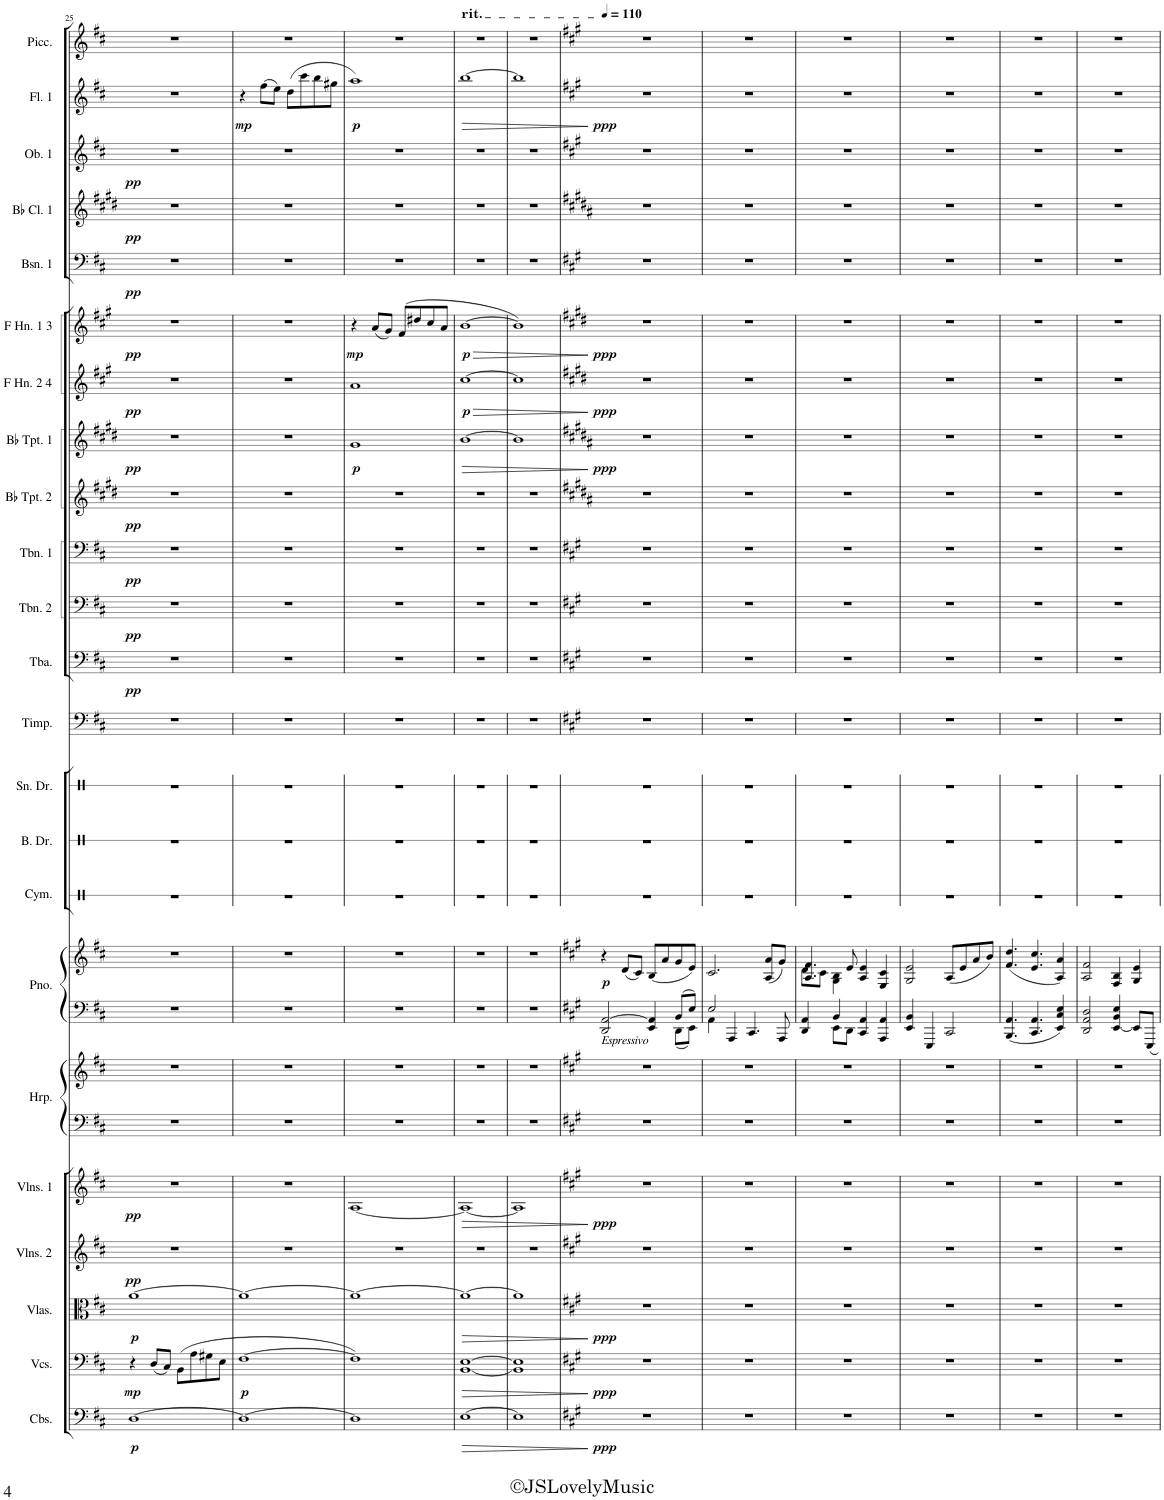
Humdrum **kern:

**kern	**dynam	**kern	**dynam	**kern	**dynam	**kern	**dynam	**kern	**dynam	**kern	**kern	**kern	**kern	**dynam	**kern	**kern	**kern	**kern	**kern	**dynam	**kern	**dynam	**kern	**dynam	**kern	**dynam	**kern	**dynam	**kern	**dynam	**kern	**dynam	**kern	**dynam	**kern	**dynam	**kern	**dynam	**kern	**dynam	**kern
*part23	*part23	*part22	*part22	*part21	*part21	*part20	*part20	*part19	*part19	*part18	*part18	*part17	*part17	*part17	*part16	*part15	*part14	*part13	*part12	*part12	*part11	*part11	*part10	*part10	*part9	*part9	*part8	*part8	*part7	*part7	*part6	*part6	*part5	*part5	*part4	*part4	*part3	*part3	*part2	*part2	*part1
*staff25	*staff25	*staff24	*staff24	*staff23	*staff23	*staff22	*staff22	*staff21	*staff21	*staff20	*staff19	*staff18	*staff17	*staff17/18	*staff16	*staff15	*staff14	*staff13	*staff12	*staff12	*staff11	*staff11	*staff10	*staff10	*staff9	*staff9	*staff8	*staff8	*staff7	*staff7	*staff6	*staff6	*staff5	*staff5	*staff4	*staff4	*staff3	*staff3	*staff2	*staff2	*staff1
*I"Contrabasses	*	*I"Violoncellos	*	*I"Violas	*	*I"Violins 2	*	*I"Violins 1	*	*I"Harp	*	*I"Piano	*	*	*I"Cymbal	*I"Bass Drum	*I"Snare Drum	*I"Timpani	*I"Tuba	*	*I"Trombone 2	*	*I"Trombone 1	*	*I"Bb Trumpet 2	*	*I"Bb Trumpet 1	*	*I"F Horn 2 &amp; 4	*	*I"F Horn 1 &amp; 3	*	*I"Bassoon 1	*	*I"Bb Clarinet 1	*	*I"Oboe 1	*	*I"Flute 1	*	*I"Piccolo
*I'Cbs.	*	*I'Vcs.	*	*I'Vlas.	*	*I'Vlns. 2	*	*I'Vlns. 1	*	*I'Hrp.	*	*I'Pno.	*	*	*I'Cym.	*I'B. Dr.	*I'Sn. Dr.	*I'Timp.	*I'Tba.	*	*I'Tbn. 2	*	*I'Tbn. 1	*	*I'Bb Tpt. 2	*	*I'Bb Tpt. 1	*	*I'F Hn. 2 4	*	*I'F Hn. 1 3	*	*I'Bsn. 1	*	*I'Bb Cl. 1	*	*I'Ob. 1	*	*I'Fl. 1	*	*I'Picc.
!!LO:PB:g=z
*clefF4	*	*clefF4	*	*clefC3	*	*clefG2	*	*clefG2	*	*clefF4	*clefG2	*clefF4	*clefG2	*	*clefX	*clefX	*clefX	*clefF4	*clefF4	*	*clefF4	*	*clefF4	*	*clefG2	*	*clefG2	*	*clefG2	*	*clefG2	*	*clefF4	*	*clefG2	*	*clefG2	*	*clefG2	*	*clefG2
*Trd7c12	*	*	*	*	*	*	*	*	*	*	*	*	*	*	*	*	*	*	*	*	*	*	*	*	*Trd1c2	*	*Trd1c2	*	*Trd4c7	*	*Trd4c7	*	*	*	*Trd1c2	*	*	*	*	*	*Trd-7c-12
*k[f#c#]	*	*k[f#c#]	*	*k[f#c#]	*	*k[f#c#]	*	*k[f#c#]	*	*k[f#c#]	*k[f#c#]	*k[f#c#]	*k[f#c#]	*	*k[]	*k[]	*k[]	*k[f#c#]	*k[f#c#]	*	*k[f#c#]	*	*k[f#c#]	*	*k[f#c#g#d#]	*	*k[f#c#g#d#]	*	*k[f#c#g#]	*	*k[f#c#g#]	*	*k[f#c#]	*	*k[f#c#g#d#]	*	*k[f#c#]	*	*k[f#c#]	*	*k[f#c#]
*M4/4	*	*M4/4	*	*M4/4	*	*M4/4	*	*M4/4	*	*M4/4	*M4/4	*M4/4	*M4/4	*	*M4/4	*M4/4	*M4/4	*M4/4	*M4/4	*	*M4/4	*	*M4/4	*	*M4/4	*	*M4/4	*	*M4/4	*	*M4/4	*	*M4/4	*	*M4/4	*	*M4/4	*	*M4/4	*	*M4/4
=25	=25	=25	=25	=25	=25	=25	=25	=25	=25	=25	=25	=25	=25	=25	=25	=25	=25	=25	=25	=25	=25	=25	=25	=25	=25	=25	=25	=25	=25	=25	=25	=25	=25	=25	=25	=25	=25	=25	=25	=25	=25
!	!LO:DY:b	!	!LO:DY:b	!	!LO:DY:b	!	!LO:DY:b	!	!LO:DY:b	!	!	!	!	!	!	!	!	!	!	!LO:DY:b	!	!LO:DY:b	!	!LO:DY:b	!	!LO:DY:b	!	!LO:DY:b	!	!LO:DY:b	!	!LO:DY:b	!	!LO:DY:b	!	!LO:DY:b	!	!LO:DY:b	!	!	!
[1D	p	4r	mp	[1a	p	1r	pp	1r	pp	1r	1r	1r	1r	.	1r	1r	1r	1r	1r	pp	1r	pp	1r	pp	1r	pp	1r	pp	1r	pp	1r	pp	1r	pp	1r	pp	1r	pp	1r	.	1r
.	.	(8D/L	.	.	.	.	.	.	.	.	.	.	.	.	.	.	.	.	.	.	.	.	.	.	.	.	.	.	.	.	.	.	.	.	.	.	.	.	.	.	.
.	.	8C#/J)	.	.	.	.	.	.	.	.	.	.	.	.	.	.	.	.	.	.	.	.	.	.	.	.	.	.	.	.	.	.	.	.	.	.	.	.	.	.	.
.	.	(8BB\L	.	.	.	.	.	.	.	.	.	.	.	.	.	.	.	.	.	.	.	.	.	.	.	.	.	.	.	.	.	.	.	.	.	.	.	.	.	.	.
.	.	8A\	.	.	.	.	.	.	.	.	.	.	.	.	.	.	.	.	.	.	.	.	.	.	.	.	.	.	.	.	.	.	.	.	.	.	.	.	.	.	.
.	.	8G#X\	.	.	.	.	.	.	.	.	.	.	.	.	.	.	.	.	.	.	.	.	.	.	.	.	.	.	.	.	.	.	.	.	.	.	.	.	.	.	.
.	.	8E\J	.	.	.	.	.	.	.	.	.	.	.	.	.	.	.	.	.	.	.	.	.	.	.	.	.	.	.	.	.	.	.	.	.	.	.	.	.	.	.
=26	=26	=26	=26	=26	=26	=26	=26	=26	=26	=26	=26	=26	=26	=26	=26	=26	=26	=26	=26	=26	=26	=26	=26	=26	=26	=26	=26	=26	=26	=26	=26	=26	=26	=26	=26	=26	=26	=26	=26	=26	=26
!	!	!	!LO:DY:b	!	!	!	!	!	!	!	!	!	!	!	!	!	!	!	!	!	!	!	!	!	!	!	!	!	!	!	!	!	!	!	!	!	!	!	!	!LO:DY:b	!
1D_	.	[1F#	p	1a_	.	1r	.	1r	.	1r	1r	1r	1r	.	1r	1r	1r	1r	1r	.	1r	.	1r	.	1r	.	1r	.	1r	.	1r	.	1r	.	1r	.	1r	.	4r	mp	1r
.	.	.	.	.	.	.	.	.	.	.	.	.	.	.	.	.	.	.	.	.	.	.	.	.	.	.	.	.	.	.	.	.	.	.	.	.	.	.	(8ff#\L	.	.
.	.	.	.	.	.	.	.	.	.	.	.	.	.	.	.	.	.	.	.	.	.	.	.	.	.	.	.	.	.	.	.	.	.	.	.	.	.	.	8ee\J)	.	.
.	.	.	.	.	.	.	.	.	.	.	.	.	.	.	.	.	.	.	.	.	.	.	.	.	.	.	.	.	.	.	.	.	.	.	.	.	.	.	(8dd\L	.	.
.	.	.	.	.	.	.	.	.	.	.	.	.	.	.	.	.	.	.	.	.	.	.	.	.	.	.	.	.	.	.	.	.	.	.	.	.	.	.	8ccc#\	.	.
.	.	.	.	.	.	.	.	.	.	.	.	.	.	.	.	.	.	.	.	.	.	.	.	.	.	.	.	.	.	.	.	.	.	.	.	.	.	.	8bb\	.	.
.	.	.	.	.	.	.	.	.	.	.	.	.	.	.	.	.	.	.	.	.	.	.	.	.	.	.	.	.	.	.	.	.	.	.	.	.	.	.	8gg#X\J	.	.
=27	=27	=27	=27	=27	=27	=27	=27	=27	=27	=27	=27	=27	=27	=27	=27	=27	=27	=27	=27	=27	=27	=27	=27	=27	=27	=27	=27	=27	=27	=27	=27	=27	=27	=27	=27	=27	=27	=27	=27	=27	=27
!	!	!	!	!	!	!	!	!	!	!	!	!	!	!	!	!	!	!	!	!	!	!	!	!	!	!	!	!LO:DY:b	!	!	!	!LO:DY:b	!	!	!	!	!	!	!	!LO:DY:b	!
1D]	.	1F#])	.	1a_	.	1r	.	[1A	.	1r	1r	1r	1r	.	1r	1r	1r	1r	1r	.	1r	.	1r	.	1r	.	1g#	p	1a	.	4r	mp	1r	.	1r	.	1r	.	1aa)	p	1r
.	.	.	.	.	.	.	.	.	.	.	.	.	.	.	.	.	.	.	.	.	.	.	.	.	.	.	.	.	.	.	(8a/L	.	.	.	.	.	.	.	.	.	.
.	.	.	.	.	.	.	.	.	.	.	.	.	.	.	.	.	.	.	.	.	.	.	.	.	.	.	.	.	.	.	8g#/J)	.	.	.	.	.	.	.	.	.	.
.	.	.	.	.	.	.	.	.	.	.	.	.	.	.	.	.	.	.	.	.	.	.	.	.	.	.	.	.	.	.	(8f#/L	.	.	.	.	.	.	.	.	.	.
.	.	.	.	.	.	.	.	.	.	.	.	.	.	.	.	.	.	.	.	.	.	.	.	.	.	.	.	.	.	.	8dd#X/	.	.	.	.	.	.	.	.	.	.
.	.	.	.	.	.	.	.	.	.	.	.	.	.	.	.	.	.	.	.	.	.	.	.	.	.	.	.	.	.	.	8cc#/	.	.	.	.	.	.	.	.	.	.
.	.	.	.	.	.	.	.	.	.	.	.	.	.	.	.	.	.	.	.	.	.	.	.	.	.	.	.	.	.	.	8a/J	.	.	.	.	.	.	.	.	.	.
=28	=28	=28	=28	=28	=28	=28	=28	=28	=28	=28	=28	=28	=28	=28	=28	=28	=28	=28	=28	=28	=28	=28	=28	=28	=28	=28	=28	=28	=28	=28	=28	=28	=28	=28	=28	=28	=28	=28	=28	=28	=28
!	!	!	!	!	!	!	!	!	!	!	!	!	!	!	!	!	!	!	!	!	!	!	!	!	!	!	!	!	!	!	!	!	!	!	!	!	!	!	!	!	!LO:TX:a:t=rit.
!	!LO:HP:b	!	!LO:HP:b	!	!LO:HP:b	!	!	!	!LO:HP:b	!	!	!	!	!	!	!	!	!	!	!	!	!	!	!	!	!	!	!LO:HP:b	!	!LO:HP:b	!	!LO:HP:b	!	!	!	!	!	!	!	!LO:HP:b	!
!	!	!	!	!	!	!	!	!	!	!	!	!	!	!	!	!	!	!	!	!	!	!	!	!	!	!	!	!	!	!LO:DY:n=1:b	!	!LO:DY:n=1:b	!	!	!	!	!	!	!	!	!
[1E	>	[1BB [1E	>	1a_	>	1r	.	1A_	>	1r	1r	1r	1r	.	1r	1r	1r	1r	1r	.	1r	.	1r	.	1r	.	[1b	>	[1cc#	> p	[1b	> p	1r	.	1r	.	1r	.	[1bb	>	1r
=29	=29	=29	=29	=29	=29	=29	=29	=29	=29	=29	=29	=29	=29	=29	=29	=29	=29	=29	=29	=29	=29	=29	=29	=29	=29	=29	=29	=29	=29	=29	=29	=29	=29	=29	=29	=29	=29	=29	=29	=29	=29
1E]	.	1BB] 1E]	.	1a]	.	1r	.	1A]	.	1r	1r	1r	1r	.	1r	1r	1r	1r	1r	.	1r	.	1r	.	1r	.	1b]	.	1cc#]	.	1b])	.	1r	.	1r	.	1r	.	1bb]	.	1r
.	]	.	]	.	]	.	.	.	]	.	.	.	.	.	.	.	.	.	.	.	.	.	.	.	.	.	.	]	.	]	.	]	.	.	.	.	.	.	.	]	.
=30	=30	=30	=30	=30	=30	=30	=30	=30	=30	=30	=30	=30	=30	=30	=30	=30	=30	=30	=30	=30	=30	=30	=30	=30	=30	=30	=30	=30	=30	=30	=30	=30	=30	=30	=30	=30	=30	=30	=30	=30	=30
*k[f#c#g#]	*	*k[f#c#g#]	*	*k[f#c#g#]	*	*k[f#c#g#]	*	*k[f#c#g#]	*	*k[f#c#g#]	*k[f#c#g#]	*k[f#c#g#]	*k[f#c#g#]	*	*	*	*	*k[f#c#g#]	*k[f#c#g#]	*	*k[f#c#g#]	*	*k[f#c#g#]	*	*k[f#c#g#d#a#]	*	*k[f#c#g#d#a#]	*	*k[f#c#g#d#]	*	*k[f#c#g#d#]	*	*k[f#c#g#]	*	*k[f#c#g#d#a#]	*	*k[f#c#g#]	*	*k[f#c#g#]	*	*k[f#c#g#]
*	*	*	*	*	*	*	*	*	*	*	*	*	*	*	*	*	*	*	*	*	*	*	*	*	*	*	*	*	*	*	*	*	*	*	*	*	*	*	*	*	*MM110
*	*	*	*	*	*	*	*	*	*	*	*	*^	*	*	*	*	*	*	*	*	*	*	*	*	*	*	*	*	*	*	*	*	*	*	*	*	*	*	*	*	*
!	!	!	!	!	!	!	!	!	!	!	!	!LO:TX:b:i:t=Espressivo	!	!	!	!	!	!	!	!	!	!	!	!	!	!	!	!	!	!	!	!	!	!	!	!	!	!	!	!	!	!
!	!LO:DY:b	!	!LO:DY:b	!	!LO:DY:b	!	!	!	!LO:DY:b	!	!	!	!	!	!LO:DY:b	!	!	!	!	!	!	!	!	!	!	!	!	!	!LO:DY:b	!	!LO:DY:b	!	!LO:DY:b	!	!	!	!	!	!	!	!LO:DY:b	!
1r	ppp	1r	ppp	1r	ppp	1r	.	1r	ppp	1r	1r	2DD/ [2AA/	2.ryy	4r	p	1r	1r	1r	1r	1r	.	1r	.	1r	.	1r	.	1r	ppp	1r	ppp	1r	ppp	1r	.	1r	.	1r	.	1r	ppp	1r
.	.	.	.	.	.	.	.	.	.	.	.	.	.	(8d/L	.	.	.	.	.	.	.	.	.	.	.	.	.	.	.	.	.	.	.	.	.	.	.	.	.	.	.	.
.	.	.	.	.	.	.	.	.	.	.	.	.	.	8c#/J)	.	.	.	.	.	.	.	.	.	.	.	.	.	.	.	.	.	.	.	.	.	.	.	.	.	.	.	.
.	.	.	.	.	.	.	.	.	.	.	.	4EE/ 4AA/]	.	(8B/L	.	.	.	.	.	.	.	.	.	.	.	.	.	.	.	.	.	.	.	.	.	.	.	.	.	.	.	.
.	.	.	.	.	.	.	.	.	.	.	.	.	.	8a/	.	.	.	.	.	.	.	.	.	.	.	.	.	.	.	.	.	.	.	.	.	.	.	.	.	.	.	.
.	.	.	.	.	.	.	.	.	.	.	.	8BB/L	8DD\L	8g#/	.	.	.	.	.	.	.	.	.	.	.	.	.	.	.	.	.	.	.	.	.	.	.	.	.	.	.	.
.	.	.	.	.	.	.	.	.	.	.	.	8E/J	8EE\J	8e/J)	.	.	.	.	.	.	.	.	.	.	.	.	.	.	.	.	.	.	.	.	.	.	.	.	.	.	.	.
=31	=31	=31	=31	=31	=31	=31	=31	=31	=31	=31	=31	=31	=31	=31	=31	=31	=31	=31	=31	=31	=31	=31	=31	=31	=31	=31	=31	=31	=31	=31	=31	=31	=31	=31	=31	=31	=31	=31	=31	=31	=31	=31
1r	.	1r	.	1r	.	1r	.	1r	.	1r	1r	2E/	4AA\	2.c#/	.	1r	1r	1r	1r	1r	.	1r	.	1r	.	1r	.	1r	.	1r	.	1r	.	1r	.	1r	.	1r	.	1r	.	1r
.	.	.	.	.	.	.	.	.	.	.	.	.	4AAA/	.	.	.	.	.	.	.	.	.	.	.	.	.	.	.	.	.	.	.	.	.	.	.	.	.	.	.	.	.
.	.	.	.	.	.	.	.	.	.	.	.	4.CC#/	2ryy	.	.	.	.	.	.	.	.	.	.	.	.	.	.	.	.	.	.	.	.	.	.	.	.	.	.	.	.	.
.	.	.	.	.	.	.	.	.	.	.	.	.	.	(8A/ 8a/L	.	.	.	.	.	.	.	.	.	.	.	.	.	.	.	.	.	.	.	.	.	.	.	.	.	.	.	.
.	.	.	.	.	.	.	.	.	.	.	.	8AAA/	.	8g#/J)	.	.	.	.	.	.	.	.	.	.	.	.	.	.	.	.	.	.	.	.	.	.	.	.	.	.	.	.
=32	=32	=32	=32	=32	=32	=32	=32	=32	=32	=32	=32	=32	=32	=32	=32	=32	=32	=32	=32	=32	=32	=32	=32	=32	=32	=32	=32	=32	=32	=32	=32	=32	=32	=32	=32	=32	=32	=32	=32	=32	=32	=32
*	*	*	*	*	*	*	*	*	*	*	*	*	*	*^	*	*	*	*	*	*	*	*	*	*	*	*	*	*	*	*	*	*	*	*	*	*	*	*	*	*	*	*
1r	.	1r	.	1r	.	1r	.	1r	.	1r	1r	4DD/ 4AA/	4ryy	4.A/ 4.f#/	8d\L	.	1r	1r	1r	1r	1r	.	1r	.	1r	.	1r	.	1r	.	1r	.	1r	.	1r	.	1r	.	1r	.	1r	.	1r
.	.	.	.	.	.	.	.	.	.	.	.	.	.	.	8c#\J	.	.	.	.	.	.	.	.	.	.	.	.	.	.	.	.	.	.	.	.	.	.	.	.	.	.	.	.
.	.	.	.	.	.	.	.	.	.	.	.	4BB/	8EE\L	.	4G#\ 4B\	.	.	.	.	.	.	.	.	.	.	.	.	.	.	.	.	.	.	.	.	.	.	.	.	.	.	.	.
.	.	.	.	.	.	.	.	.	.	.	.	.	8DD\J	8e/	.	.	.	.	.	.	.	.	.	.	.	.	.	.	.	.	.	.	.	.	.	.	.	.	.	.	.	.	.
.	.	.	.	.	.	.	.	.	.	.	.	4CC#/ 4AA/	2ryy	4A/ 4e/	2ryy	.	.	.	.	.	.	.	.	.	.	.	.	.	.	.	.	.	.	.	.	.	.	.	.	.	.	.	.
.	.	.	.	.	.	.	.	.	.	.	.	4AAA/ 4AA/	.	4E/ 4c#/	.	.	.	.	.	.	.	.	.	.	.	.	.	.	.	.	.	.	.	.	.	.	.	.	.	.	.	.	.
*	*	*	*	*	*	*	*	*	*	*	*	*v	*v	*	*	*	*	*	*	*	*	*	*	*	*	*	*	*	*	*	*	*	*	*	*	*	*	*	*	*	*	*	*
*	*	*	*	*	*	*	*	*	*	*	*	*	*v	*v	*	*	*	*	*	*	*	*	*	*	*	*	*	*	*	*	*	*	*	*	*	*	*	*	*	*	*	*
=33	=33	=33	=33	=33	=33	=33	=33	=33	=33	=33	=33	=33	=33	=33	=33	=33	=33	=33	=33	=33	=33	=33	=33	=33	=33	=33	=33	=33	=33	=33	=33	=33	=33	=33	=33	=33	=33	=33	=33	=33	=33
1r	.	1r	.	1r	.	1r	.	1r	.	1r	1r	4EE/ 4BB/	2G#/ 2e/	.	1r	1r	1r	1r	1r	.	1r	.	1r	.	1r	.	1r	.	1r	.	1r	.	1r	.	1r	.	1r	.	1r	.	1r
.	.	.	.	.	.	.	.	.	.	.	.	4EEE/	.	.	.	.	.	.	.	.	.	.	.	.	.	.	.	.	.	.	.	.	.	.	.	.	.	.	.	.	.
.	.	.	.	.	.	.	.	.	.	.	.	2CC#/	(8A/L	.	.	.	.	.	.	.	.	.	.	.	.	.	.	.	.	.	.	.	.	.	.	.	.	.	.	.	.
.	.	.	.	.	.	.	.	.	.	.	.	.	8e/	.	.	.	.	.	.	.	.	.	.	.	.	.	.	.	.	.	.	.	.	.	.	.	.	.	.	.	.
.	.	.	.	.	.	.	.	.	.	.	.	.	8a/	.	.	.	.	.	.	.	.	.	.	.	.	.	.	.	.	.	.	.	.	.	.	.	.	.	.	.	.
.	.	.	.	.	.	.	.	.	.	.	.	.	8b/J)	.	.	.	.	.	.	.	.	.	.	.	.	.	.	.	.	.	.	.	.	.	.	.	.	.	.	.	.
=34	=34	=34	=34	=34	=34	=34	=34	=34	=34	=34	=34	=34	=34	=34	=34	=34	=34	=34	=34	=34	=34	=34	=34	=34	=34	=34	=34	=34	=34	=34	=34	=34	=34	=34	=34	=34	=34	=34	=34	=34	=34
1r	.	1r	.	1r	.	1r	.	1r	.	1r	1r	4.BBB/ 4.AA/	(4.f#/ 4.dd/	.	1r	1r	1r	1r	1r	.	1r	.	1r	.	1r	.	1r	.	1r	.	1r	.	1r	.	1r	.	1r	.	1r	.	1r
.	.	.	.	.	.	.	.	.	.	.	.	4.CC#/ 4.AA/	4.e/ 4.cc#/	.	.	.	.	.	.	.	.	.	.	.	.	.	.	.	.	.	.	.	.	.	.	.	.	.	.	.	.
.	.	.	.	.	.	.	.	.	.	.	.	4EE/ 4C#/ 4E/	4A/ 4a/)	.	.	.	.	.	.	.	.	.	.	.	.	.	.	.	.	.	.	.	.	.	.	.	.	.	.	.	.
=35	=35	=35	=35	=35	=35	=35	=35	=35	=35	=35	=35	=35	=35	=35	=35	=35	=35	=35	=35	=35	=35	=35	=35	=35	=35	=35	=35	=35	=35	=35	=35	=35	=35	=35	=35	=35	=35	=35	=35	=35	=35
1r	.	1r	.	1r	.	1r	.	1r	.	1r	1r	2DD/ 2AA/ 2D/	2A/ 2f#/	.	1r	1r	1r	1r	1r	.	1r	.	1r	.	1r	.	1r	.	1r	.	1r	.	1r	.	1r	.	1r	.	1r	.	1r
.	.	.	.	.	.	.	.	.	.	.	.	[4EE/ 4BB/ 4E/	4F#/ 4B/	.	.	.	.	.	.	.	.	.	.	.	.	.	.	.	.	.	.	.	.	.	.	.	.	.	.	.	.
.	.	.	.	.	.	.	.	.	.	.	.	8EE/L]	4G#/ 4e/	.	.	.	.	.	.	.	.	.	.	.	.	.	.	.	.	.	.	.	.	.	.	.	.	.	.	.	.
.	.	.	.	.	.	.	.	.	.	.	.	8EEE/J	.	.	.	.	.	.	.	.	.	.	.	.	.	.	.	.	.	.	.	.	.	.	.	.	.	.	.	.	.
=	=	=	=	=	=	=	=	=	=	=	=	=	=	=	=	=	=	=	=	=	=	=	=	=	=	=	=	=	=	=	=	=	=	=	=	=	=	=	=	=	=
*-	*-	*-	*-	*-	*-	*-	*-	*-	*-	*-	*-	*-	*-	*-	*-	*-	*-	*-	*-	*-	*-	*-	*-	*-	*-	*-	*-	*-	*-	*-	*-	*-	*-	*-	*-	*-	*-	*-	*-	*-	*-
